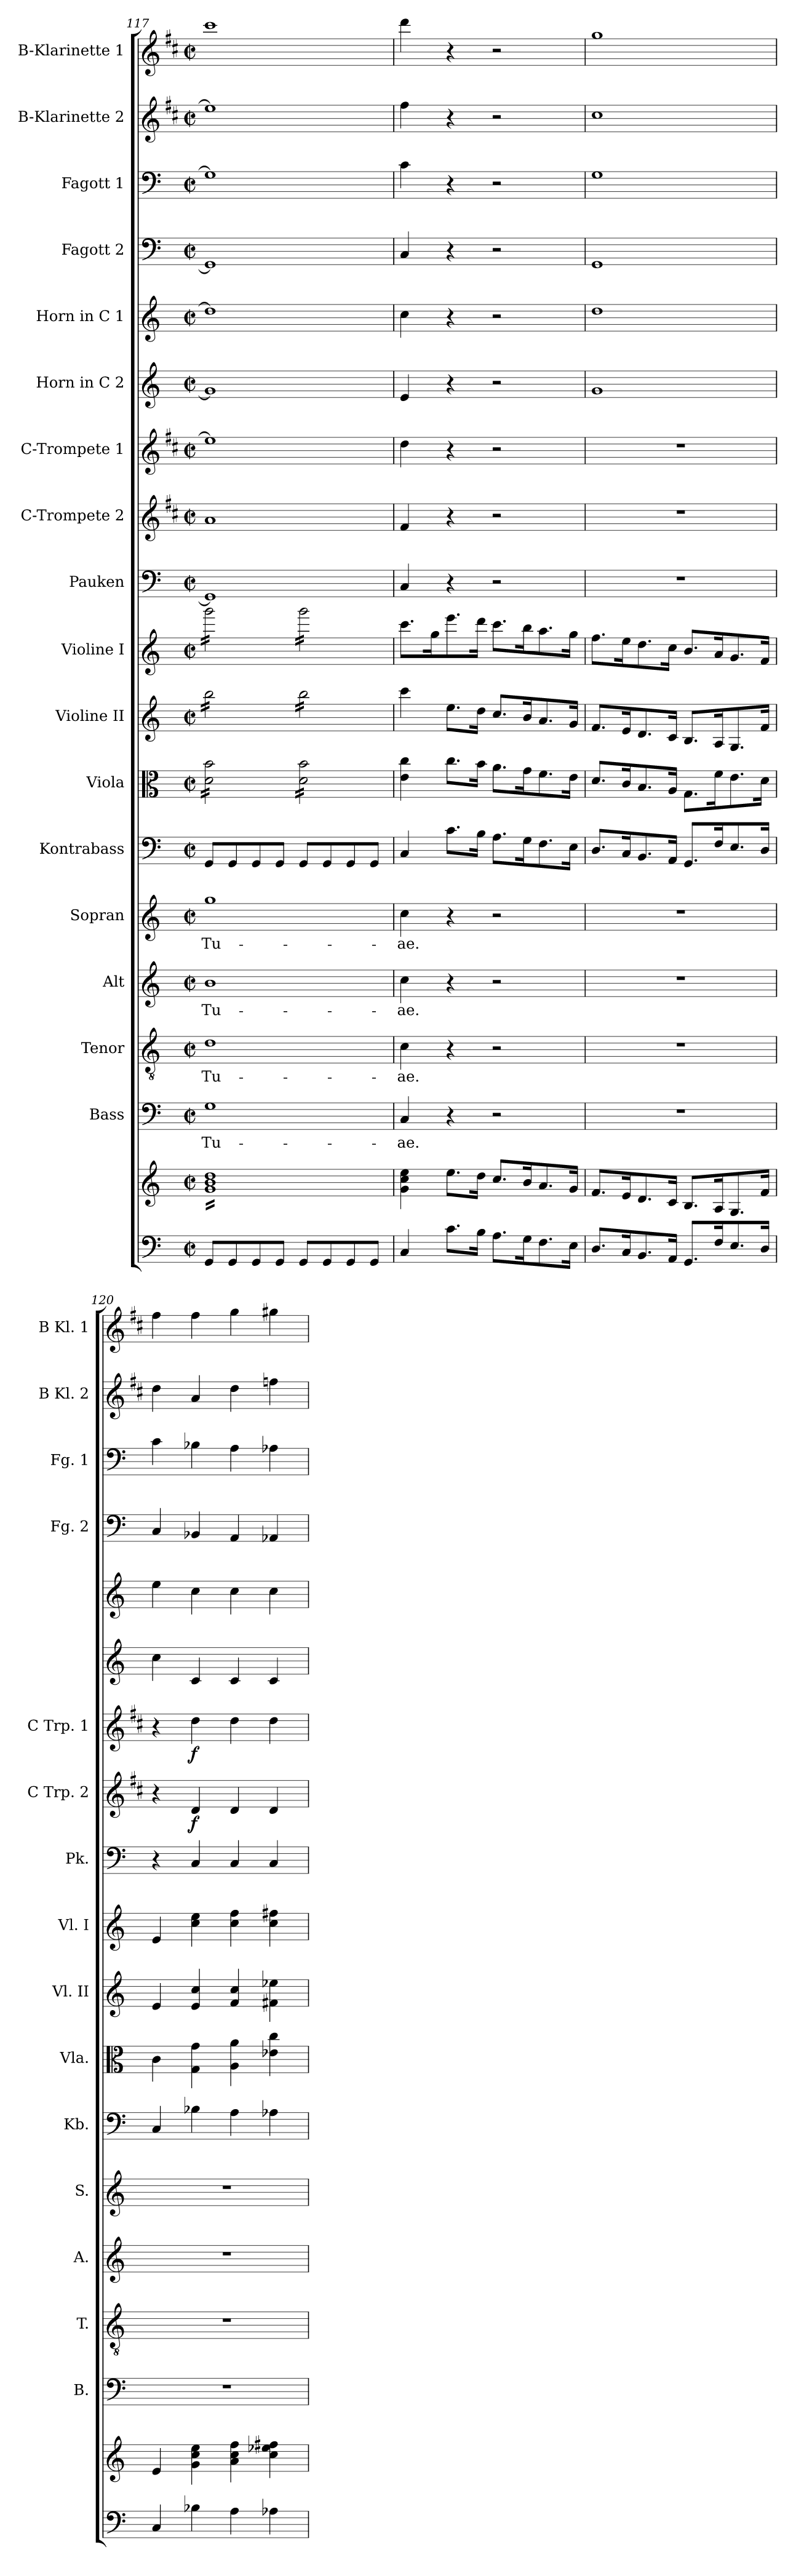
**kern	**kern	**kern	**text	**kern	**text	**kern	**text	**kern	**text	**kern	**kern	**kern	**kern	**kern	**kern	**dynam	**kern	**dynam	**kern	**kern	**kern	**kern	**kern	**kern
*part18	*part18	*part17	*part17	*part16	*part16	*part15	*part15	*part14	*part14	*part13	*part12	*part11	*part10	*part9	*part8	*part8	*part7	*part7	*part6	*part5	*part4	*part3	*part2	*part1
*staff19	*staff18	*staff17	*staff17	*staff16	*staff16	*staff15	*staff15	*staff14	*staff14	*staff13	*staff12	*staff11	*staff10	*staff9	*staff8	*staff8	*staff7	*staff7	*staff6	*staff5	*staff4	*staff3	*staff2	*staff1
*	*	*I"Bass	*	*I"Tenor	*	*I"Alt	*	*I"Sopran	*	*I"Kontrabass	*I"Viola	*I"Violine II	*I"Violine I	*I"Pauken	*I"C-Trompete 2	*	*I"C-Trompete 1	*	*I"Horn in C 2	*I"Horn in C 1	*I"Fagott 2	*I"Fagott 1	*I"B-Klarinette 2	*I"B-Klarinette 1
*	*	*I'B.	*	*I'T.	*	*I'A.	*	*I'S.	*	*I'Kb.	*I'Vla.	*I'Vl. II	*I'Vl. I	*I'Pk.	*I'C Trp. 2	*	*I'C Trp. 1	*	*	*	*I'Fg. 2	*I'Fg. 1	*I'B Kl. 2	*I'B Kl. 1
*clefF4	*clefG2	*clefF4	*	*clefGv2	*	*clefG2	*	*clefG2	*	*clefF4	*clefC3	*clefG2	*clefG2	*clefF4	*clefG2	*	*clefG2	*	*clefG2	*clefG2	*clefF4	*clefF4	*clefG2	*clefG2
*	*	*	*	*	*	*	*	*	*	*ITrd7c12	*	*	*	*	*ITrd1c2	*	*ITrd1c2	*	*ITrd7c12	*ITrd7c12	*	*	*ITrd1c2	*ITrd1c2
*k[]	*k[]	*k[]	*	*k[]	*	*k[]	*	*k[]	*	*k[]	*k[]	*k[]	*k[]	*k[]	*k[]	*	*k[]	*	*k[]	*k[]	*k[]	*k[]	*k[]	*k[]
*C:	*C:	*C:	*	*C:	*	*C:	*	*C:	*	*C:	*C:	*C:	*C:	*C:	*C:	*	*C:	*	*C:	*C:	*C:	*C:	*C:	*C:
*M2/2	*M2/2	*M2/2	*	*M2/2	*	*M2/2	*	*M2/2	*	*M2/2	*M2/2	*M2/2	*M2/2	*M2/2	*M2/2	*	*M2/2	*	*M2/2	*M2/2	*M2/2	*M2/2	*M2/2	*M2/2
*met(c|)	*met(c|)	*met(c|)	*	*met(c|)	*	*met(c|)	*	*met(c|)	*	*met(c|)	*met(c|)	*met(c|)	*met(c|)	*met(c|)	*met(c|)	*	*met(c|)	*	*met(c|)	*met(c|)	*met(c|)	*met(c|)	*met(c|)	*met(c|)
=117	=117	=117	=117	=117	=117	=117	=117	=117	=117	=117	=117	=117	=117	=117	=117	=117	=117	=117	=117	=117	=117	=117	=117	=117
!	!	!	!LO:LY:b	!	!LO:LY:b	!	!LO:LY:b	!	!LO:LY:b	!	!	!	!	!	!	!	!	!	!	!	!	!	!	!
*	*tremolo	*	*	*	*	*	*	*	*	*	*	*	*	*	*	*	*	*	*	*	*	*	*	*
*	*	*	*	*	*	*	*	*	*	*	*tremolo	*	*	*	*	*	*	*	*	*	*	*	*	*
*	*	*	*	*	*	*	*	*	*	*	*	*tremolo	*	*	*	*	*	*	*	*	*	*	*	*
*	*	*	*	*	*	*	*	*	*	*	*	*	*tremolo	*	*	*	*	*	*	*	*	*	*	*
8GG/L	16g 16b 16ddLL	1G	Tu-	1d	Tu-	1b	Tu-	1gg	Tu-	8GGG/L	16d\ 16b\LL	16bb\LL	16ggg\LL	1GG]	1g	.	1dd]	.	1G]	1d]	1GG]	1G]	1dd]	1bb
.	16g 16b 16dd	.	.	.	.	.	.	.	.	.	16d\ 16b\	16bb\	16ggg\	.	.	.	.	.	.	.	.	.	.	.
8GG/	16g 16b 16dd	.	.	.	.	.	.	.	.	8GGG/	16d\ 16b\	16bb\	16ggg\	.	.	.	.	.	.	.	.	.	.	.
.	16g 16b 16dd	.	.	.	.	.	.	.	.	.	16d\ 16b\	16bb\	16ggg\	.	.	.	.	.	.	.	.	.	.	.
8GG/	16g 16b 16dd	.	.	.	.	.	.	.	.	8GGG/	16d\ 16b\	16bb\	16ggg\	.	.	.	.	.	.	.	.	.	.	.
.	16g 16b 16dd	.	.	.	.	.	.	.	.	.	16d\ 16b\	16bb\	16ggg\	.	.	.	.	.	.	.	.	.	.	.
8GG/J	16g 16b 16dd	.	.	.	.	.	.	.	.	8GGG/J	16d\ 16b\	16bb\	16ggg\	.	.	.	.	.	.	.	.	.	.	.
.	16g 16b 16dd	.	.	.	.	.	.	.	.	.	16d\ 16b\JJ	16bb\JJ	16ggg\JJ	.	.	.	.	.	.	.	.	.	.	.
8GG/L	16g 16b 16dd	.	.	.	.	.	.	.	.	8GGG/L	16d\ 16b\LL	16bb\LL	16ggg\LL	.	.	.	.	.	.	.	.	.	.	.
.	16g 16b 16dd	.	.	.	.	.	.	.	.	.	16d\ 16b\	16bb\	16ggg\	.	.	.	.	.	.	.	.	.	.	.
8GG/	16g 16b 16dd	.	.	.	.	.	.	.	.	8GGG/	16d\ 16b\	16bb\	16ggg\	.	.	.	.	.	.	.	.	.	.	.
.	16g 16b 16dd	.	.	.	.	.	.	.	.	.	16d\ 16b\	16bb\	16ggg\	.	.	.	.	.	.	.	.	.	.	.
8GG/	16g 16b 16dd	.	.	.	.	.	.	.	.	8GGG/	16d\ 16b\	16bb\	16ggg\	.	.	.	.	.	.	.	.	.	.	.
.	16g 16b 16dd	.	.	.	.	.	.	.	.	.	16d\ 16b\	16bb\	16ggg\	.	.	.	.	.	.	.	.	.	.	.
8GG/J	16g 16b 16dd	.	.	.	.	.	.	.	.	8GGG/J	16d\ 16b\	16bb\	16ggg\	.	.	.	.	.	.	.	.	.	.	.
.	16g 16b 16ddJJ	.	.	.	.	.	.	.	.	.	16d\ 16b\JJ	16bb\JJ	16ggg\JJ	.	.	.	.	.	.	.	.	.	.	.
*	*	*	*	*	*	*	*	*	*	*	*	*	*Xtremolo	*	*	*	*	*	*	*	*	*	*	*
*	*	*	*	*	*	*	*	*	*	*	*	*Xtremolo	*	*	*	*	*	*	*	*	*	*	*	*
*	*	*	*	*	*	*	*	*	*	*	*Xtremolo	*	*	*	*	*	*	*	*	*	*	*	*	*
*	*Xtremolo	*	*	*	*	*	*	*	*	*	*	*	*	*	*	*	*	*	*	*	*	*	*	*
=118	=118	=118	=118	=118	=118	=118	=118	=118	=118	=118	=118	=118	=118	=118	=118	=118	=118	=118	=118	=118	=118	=118	=118	=118
!	!	!	!LO:LY:b	!	!LO:LY:b	!	!LO:LY:b	!	!LO:LY:b	!	!	!	!	!	!	!	!	!	!	!	!	!	!	!
4C/	4g\ 4cc\ 4ee\	4C/	-ae.	4c\	-ae.	4cc\	-ae.	4cc\	-ae.	4CC/	4e\ 4cc\	4ccc\	8.ccc\L	4C/	4e/	.	4cc\	.	4E/	4c\	4C/	4c\	4ee\	4ccc\
.	.	.	.	.	.	.	.	.	.	.	.	.	16gg\k	.	.	.	.	.	.	.	.	.	.	.
8.c\L	8.ee\L	4r	.	4r	.	4r	.	4r	.	8.C\L	8.cc\L	8.ee\L	8.eee\	4r	4r	.	4r	.	4r	4r	4r	4r	4r	4r
16B\Jk	16dd\Jk	.	.	.	.	.	.	.	.	16BB\Jk	16b\Jk	16dd\Jk	16ddd\Jk	.	.	.	.	.	.	.	.	.	.	.
8.A\L	8.cc/L	2r	.	2r	.	2r	.	2r	.	8.AA\L	8.a\L	8.cc/L	8.ccc\L	2r	2r	.	2r	.	2r	2r	2r	2r	2r	2r
16G\k	16b/k	.	.	.	.	.	.	.	.	16GG\k	16g\k	16b/k	16bb\k	.	.	.	.	.	.	.	.	.	.	.
8.F\	8.a/	.	.	.	.	.	.	.	.	8.FF\	8.f\	8.a/	8.aa\	.	.	.	.	.	.	.	.	.	.	.
16E\Jk	16g/Jk	.	.	.	.	.	.	.	.	16EE\Jk	16e\Jk	16g/Jk	16gg\Jk	.	.	.	.	.	.	.	.	.	.	.
=119	=119	=119	=119	=119	=119	=119	=119	=119	=119	=119	=119	=119	=119	=119	=119	=119	=119	=119	=119	=119	=119	=119	=119	=119
8.D/L	8.f/L	1r	.	1r	.	1r	.	1r	.	8.DD/L	8.d/L	8.f/L	8.ff\L	1r	1r	.	1r	.	1G	1d	1GG	1G	1b	1ff
16C/k	16e/k	.	.	.	.	.	.	.	.	16CC/k	16c/k	16e/k	16ee\k	.	.	.	.	.	.	.	.	.	.	.
8.BB/	8.d/	.	.	.	.	.	.	.	.	8.BBB/	8.B/	8.d/	8.dd\	.	.	.	.	.	.	.	.	.	.	.
16AA/Jk	16c/Jk	.	.	.	.	.	.	.	.	16AAA/Jk	16A/Jk	16c/Jk	16cc\Jk	.	.	.	.	.	.	.	.	.	.	.
8.GG/L	8.B/L	.	.	.	.	.	.	.	.	8.GGG/L	8.G\L	8.B/L	8.b/L	.	.	.	.	.	.	.	.	.	.	.
16F/k	16A/k	.	.	.	.	.	.	.	.	16FF/k	16f\k	16A/k	16a/k	.	.	.	.	.	.	.	.	.	.	.
8.E/	8.G/	.	.	.	.	.	.	.	.	8.EE/	8.e\	8.G/	8.g/	.	.	.	.	.	.	.	.	.	.	.
16D/Jk	16f/Jk	.	.	.	.	.	.	.	.	16DD/Jk	16d\Jk	16f/Jk	16f/Jk	.	.	.	.	.	.	.	.	.	.	.
!!LO:PB:g=z
=120	=120	=120	=120	=120	=120	=120	=120	=120	=120	=120	=120	=120	=120	=120	=120	=120	=120	=120	=120	=120	=120	=120	=120	=120
4C/	4e/	1r	.	1r	.	1r	.	1r	.	4CC/	4c\	4e/	4e/	4r	4r	.	4r	.	4c\	4e\	4C/	4c\	4cc\	4ee\
!	!	!	!	!	!	!	!	!	!	!	!	!	!	!	!	!LO:DY:b	!	!LO:DY:b	!	!	!	!	!	!
4B-X\	4g\ 4cc\ 4ee\	.	.	.	.	.	.	.	.	4BB-X\	4G\ 4g\	4e/ 4cc/	4cc\ 4ee\	4C/	4c/	f	4cc\	f	4C/	4c\	4BB-X/	4B-X\	4g/	4ee\
4A\	4a\ 4cc\ 4ff\	.	.	.	.	.	.	.	.	4AA\	4A\ 4a\	4f/ 4cc/	4cc\ 4ff\	4C/	4c/	.	4cc\	.	4C/	4c\	4AA/	4A\	4cc\	4ff\
4A-X\	4cc\ 4ee-X\ 4ff#X\	.	.	.	.	.	.	.	.	4AA-X\	4e-X\ 4cc\	4f#X\ 4ee-X\	4cc\ 4ff#X\	4C/	4c/	.	4cc\	.	4C/	4c\	4AA-X/	4A-X\	4ee-X\	4ff#X\
=	=	=	=	=	=	=	=	=	=	=	=	=	=	=	=	=	=	=	=	=	=	=	=	=
*-	*-	*-	*-	*-	*-	*-	*-	*-	*-	*-	*-	*-	*-	*-	*-	*-	*-	*-	*-	*-	*-	*-	*-	*-
